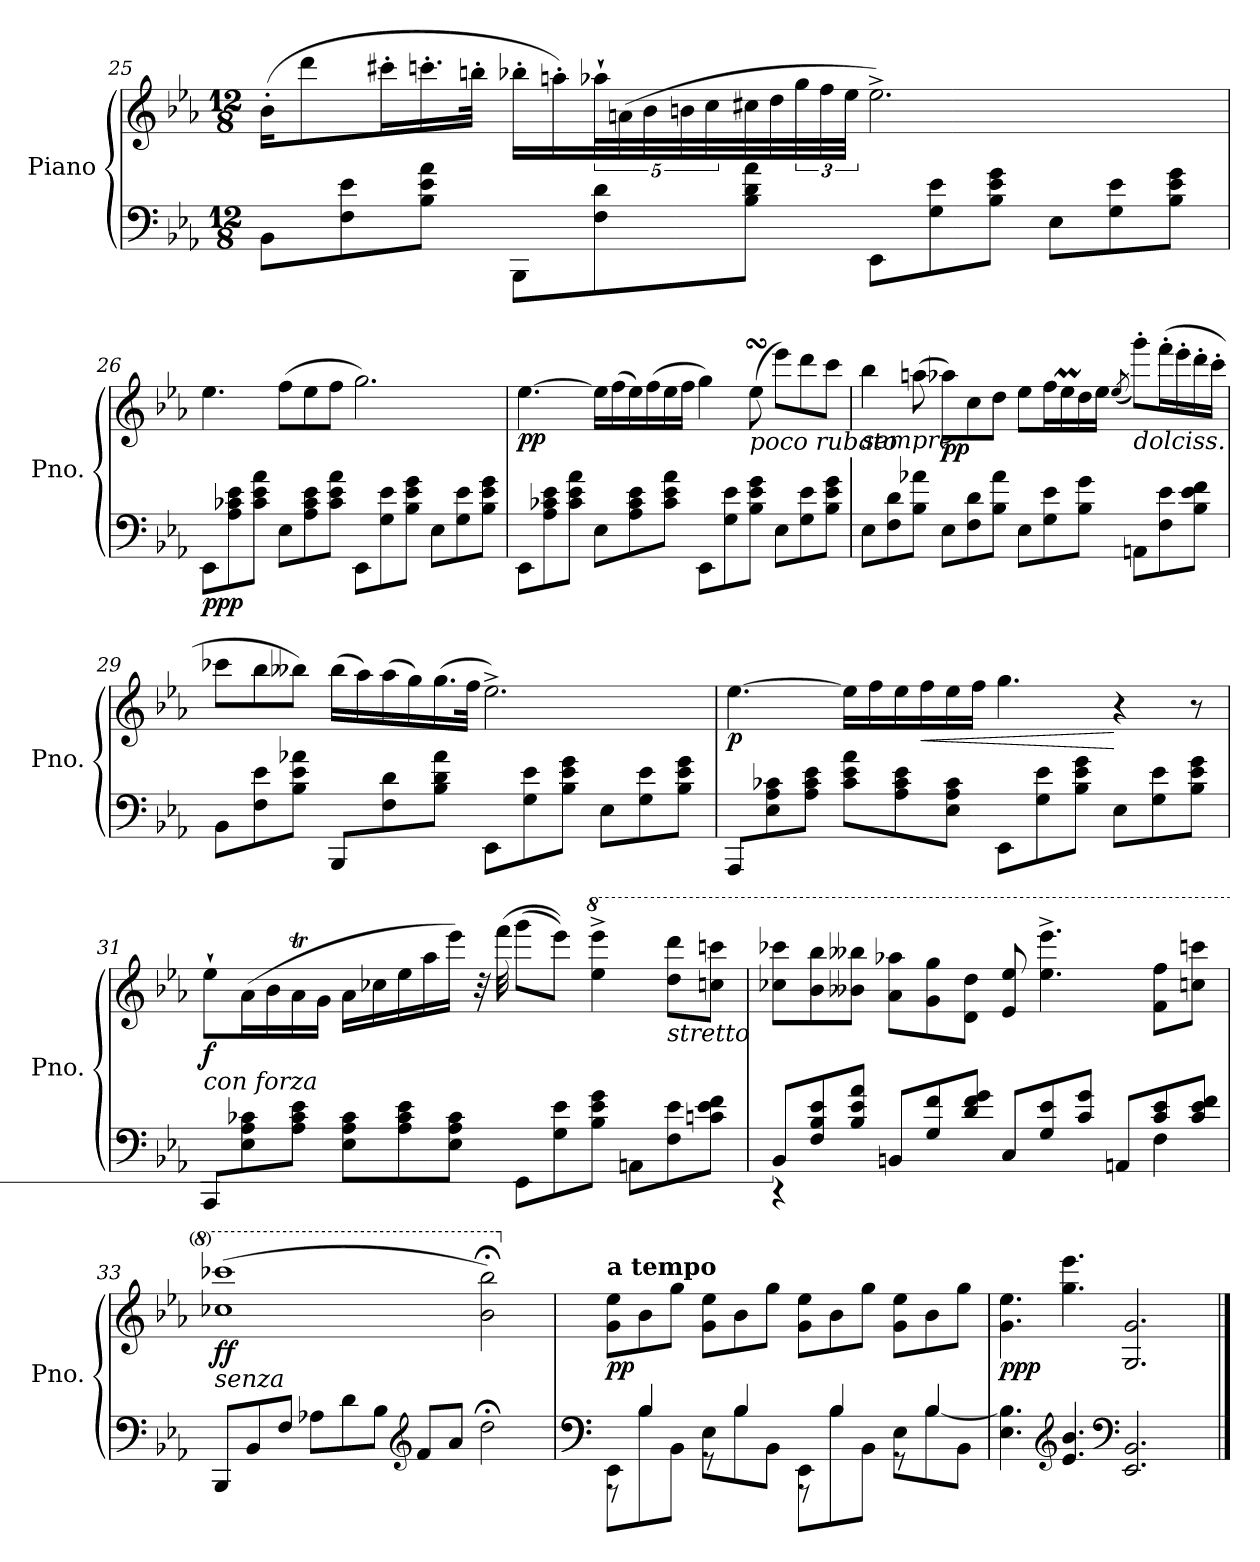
**kern	**kern	**dynam
*part1	*part1	*part1
*staff2	*staff1	*staff1/2
*I"Piano	*	*
*I'Pno.	*	*
!!LO:PB:g=z
*clefF4	*clefG2	*
*k[b-e-a-]	*k[b-e-a-]	*
*M12/8	*M12/8	*
=25	=25	=25
!	!	!LO:DY:b=2
!	!	!LO:DY:n=1:b
8BB-\L	(16b-'\KL	mp mf
.	8ddd\	.
8F\ 8e-\	.	.
.	16ccc#X'\L	.
8B-\ 8e-\ 8a-\J	16.cccn'\	.
.	32bbn'\JJk	.
8BBB-\L	16bb-X'\LL	.
.	16aan'\)	.
8F\ 8d\	40aa-X`\L	.
.	(40an\	.
.	40b-\	.
.	40bn\	.
.	40cc\	.
8B-\ 8d\ 8a-\J	32cc#X\	.
.	32dd\	.
.	48gg\	.
.	48ff\	.
.	48ee-\JJJ	.
8EE-\L	2.ee-^\)	.
8G\ 8e-\	.	.
8B-\ 8e-\ 8g\J	.	.
8E-\L	.	.
8G\ 8e-\	.	.
8B-\ 8e-\ 8g\J	.	.
=26	=26	=26
!	!	!LO:DY:b=2
!	!	!LO:DY:n=1:b
8EE-\L	4.ee-\	pp p
8A-\ 8c-X\ 8e-\	.	.
8c-\ 8e-\ 8a-\J	.	.
8E-\L	(8ff\L	.
8A-\ 8c-\ 8e-\	8ee-\	.
8c-\ 8e-\ 8a-\J	8ff\J	.
8EE-\L	2.gg\)	.
8G\ 8e-\	.	.
8B-\ 8e-\ 8g\J	.	.
8E-\L	.	.
8G\ 8e-\	.	.
8B-\ 8e-\ 8g\J	.	.
!!LO:LB:g=z
=27	=27	=27
!	!	!LO:DY:b
8EE-\L	[4.ee-\	pp
8A-\ 8c-X\ 8e-\	.	.
8c-\ 8e-\ 8a-\J	.	.
8E-\L	16ee-\LL]	.
.	(16ff\	.
8A-\ 8c-\ 8e-\	16ee-\)	.
.	(16ff\	.
8c-\ 8e-\ 8a-\J	16ee-\	.
.	16ff\JJ	.
8EE-\L	4gg\)	.
8G\ 8e-\	.	.
!	!LO:TX:b:i:t=poco rubato	!
8B-\ 8e-\ 8g\J	(8ee-sSSs\	.
8E-\L	8eee-\L)	.
8G\ 8e-\	8ddd\	.
8B-\ 8e-\ 8g\J	8ccc\J	.
=28	=28	=28
!	!LO:TX:b:i:t=sempre	!
8E-\L	4bb-\	.
8F\ 8d\	.	.
8B-\ 8a-X\J	(8aan\	.
!	!	!LO:DY:b
8E-\L	8aa-X\L)	pp
8F\ 8d\	8cc\	.
8B-\ 8a-\J	8dd\J	.
8E-\L	8ee-\L	.
8G\ 8e-\	16ff\L	.
.	16ee-M\	.
8B-\ 8g\J	16dd\	.
.	16ee-\JJ	.
.	(>8qee-/	.
!	!LO:TX:b:i:t=dolciss.	!
8AAn\L	8ggg'\L)	.
8F\ 8e-\	(16fff'\L	.
.	16eee-'\	.
8B-\ 8e-\ 8f\J	16ddd'\	.
.	16ccc'\JJ	.
=29	=29	=29
8BB-\L	8ccc-X\L	.
8F\ 8e-\	8bb-\	.
8B-\ 8e-\ 8a-X\J	8bb--X\J)	.
8BBB-/L	(16bb--\LL	.
.	16aa-\)	.
8F\ 8d\	(16aa-\	.
.	16gg\)	.
8B-\ 8d\ 8a-\J	(16.gg\	.
.	32ff\JJk	.
8EE-\L	2.ee-^\)	.
8G\ 8e-\	.	.
8B-\ 8e-\ 8g\J	.	.
8E-\L	.	.
8G\ 8e-\	.	.
8B-\ 8e-\ 8g\J	.	.
!!LO:LB:g=z
=30	=30	=30
!	!	!LO:DY:b
8AAA-/L	[4.ee-\	p
8E-\ 8A-\ 8c-X\	.	.
8A-\ 8c-\ 8e-\J	.	.
8c-\ 8e-\ 8a-\L	16ee-\LL]	.
.	16ff\	.
8A-\ 8c-\ 8e-\	16ee-\	.
!	!	!LO:HP:b
.	16ff\	<
8E-\ 8A-\ 8c-\J	16ee-\	.
.	16ff\JJ	.
8EE-\L	4.gg\	.
8G\ 8e-\	.	.
8B-\ 8e-\ 8g\J	.	.
8E-\L	4r	[
8G\ 8e-\	.	.
8B-\ 8e-\ 8g\J	8r	.
=31	=31	=31
!	!LO:TX:b:i:t=con forza	!
!	!	!LO:DY:b
8AAA-/L	8ee-`\L	f
8E-\ 8A-\ 8c-X\	(16a-\L	.
.	16b-\	.
8A-\ 8c-\ 8e-\J	16a-T\	.
.	16g\JJ	.
8E-\ 8A-\ 8c-\L	16a-\LL	.
.	16cc-X\	.
8A-\ 8c-\ 8e-\	16ee-\	.
.	16aa-\	.
8E-\ 8A-\ 8c-\J	16eee-\JJ)	.
.	32r	.
.	(32fff\	.
8EE-\L	(8ggg\L	.
8G\ 8e-\	8eee-\J))	.
*	*8va	*
8B-\ 8e-\ 8g\J	4eee-\^ 4eeee-\^	.
8AAn\L	.	.
!	!LO:TX:b:i:t=stretto	!
8F\ 8e-\	8ddd\ 8dddd\L	.
*	*MM52	*
8cn\ 8e-\ 8f\J	8cccn\ 8ccccn\J	.
!!LO:LB:g=z
=32	=32	=32
*	*MM54	*
*^	*	*
!	!LO:N:vis=1.	!	!
8BB-/L	4%5r	8ccc-X\ 8cccc-X\L	.
*	*	*MM58	*
8F/ 8B-/ 8e-/	.	8bb-\ 8bbb-\	.
*	*	*MM62	*
8B-/ 8e-/ 8a-/J	.	8bb--X\ 8bbb--X\J	.
*	*	*MM66	*
8BBn/L	.	8aa-\ 8aaa-X\L	.
*	*	*MM70	*
8G/ 8f/	.	8gg\ 8ggg\	.
*	*	*MM74	*
8d/ 8f/ 8g/J	.	8dd\ 8ddd\J	.
8C/L	.	8ee-/ 8eee-/	.
*	*	*MM50	*
8G/ 8e-/	.	4.eee-\^ 4.eeee-\^	.
8c/ 8g/J	.	.	.
8AAn/L	.	.	.
8c/ 8e-/	4F\	8ff\ 8fff\L	.
8c/ 8e-/ 8f/J	.	8cccn\ 8ccccn\J	.
*v	*v	*	*
=33	=33	=33
*	*MM60	*
!	!LO:TX:b:i:t=senza	!
!	!	!LO:DY:b
8BBB-/L	(1ccc-X 1cccc-X	ff
8BB-/	.	.
8F/J	.	.
8A-X\L	.	.
8d\	.	.
8B-\J	.	.
*clefG2	*	*
8f/L	.	.
8a-/J	.	.
*	*MM30	*
2dd;<\	2bb-\;< 2bbb-\;<)	.
=34	=34	=34
*clefF4	*	*
*^	*	*
*	*	*X8va	*
!	!	!LO:TX:a:B:t=a tempo	!
!	!	!	!LO:DY:b
8EE-\L	8r	8g\ 8ee-\L	pp
8B-\	4B-/	8b-\	.
8BB-\J	.	8gg\J	.
8E-\L	8r	8g\ 8ee-\L	.
8B-\	4B-/	8b-\	.
8BB-\J	.	8gg\J	.
8EE-\L	8r	8g\ 8ee-\L	.
8B-\	4B-/	8b-\	.
8BB-\J	.	8gg\J	.
8E-\L	8r	8g\ 8ee-\L	.
8B-\	[4B-/	8b-\	.
8BB-\J	.	8gg\J	.
*v	*v	*	*
!!LO:LB:g=z
=35	=35	=35
!	!	!LO:DY:b
4.E-\ 4.B-\]	4.g\ 4.ee-\	ppp
*clefG2	*	*
4.e-/ 4.b-/	4.gg\ 4.eee-\	.
*clefF4	*	*
2.EE-/ 2.BB-/	2.G/ 2.g/	.
==	==	==
*-	*-	*-
